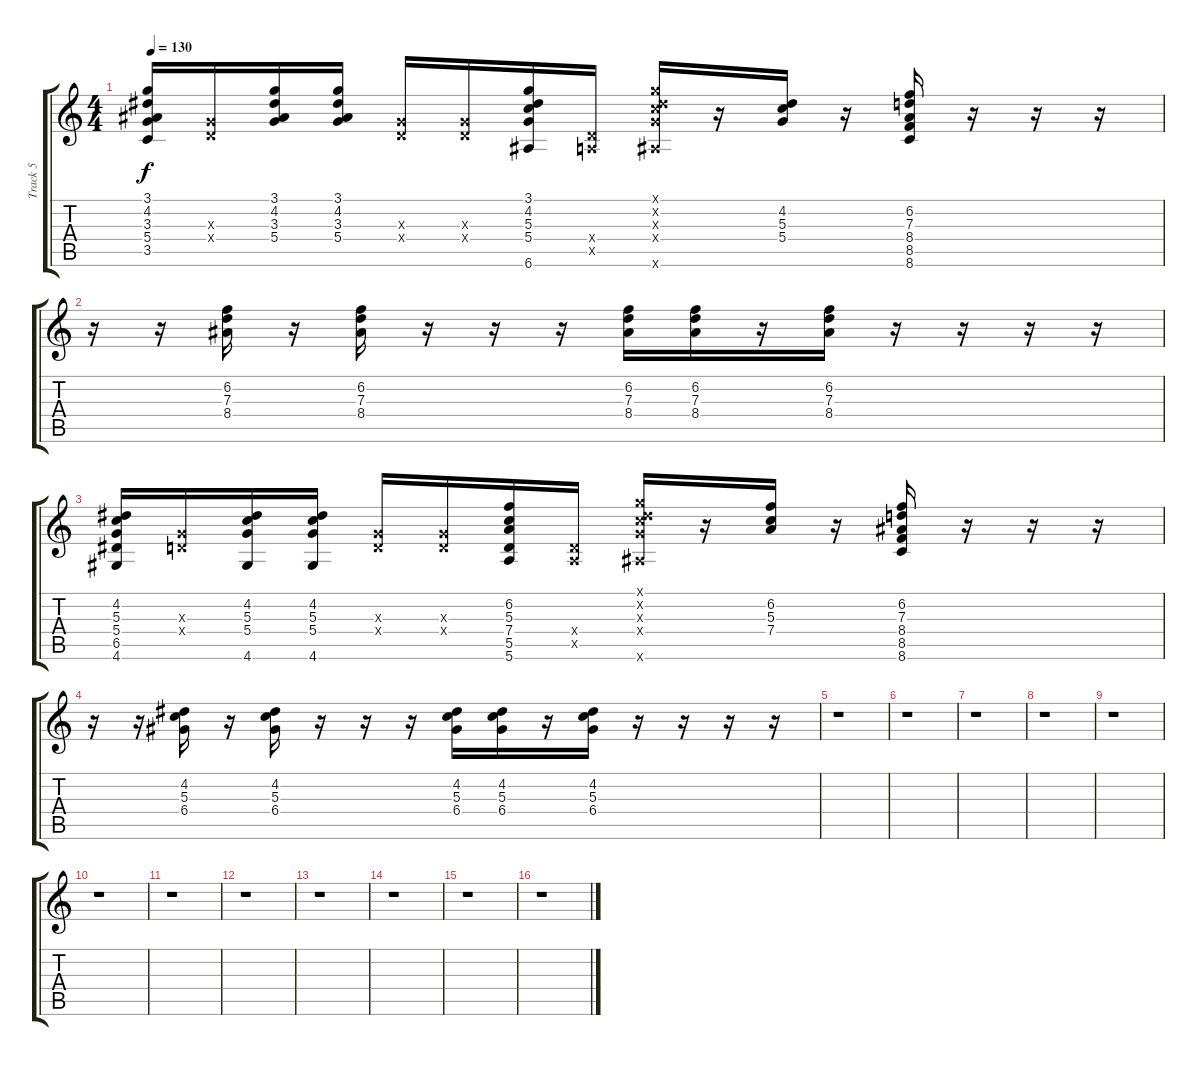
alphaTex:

\track ("Track 5" "Track 5") {instrument overdrivenguitar}
\staff {score tabs}
\tuning (E4 B3 G3 D3 A2 E2) {hide}
\ts (4 4)
\tempo 130
\clef g2
\ks c
(3.1 4.2 3.3 5.4 3.5).16{dy f} (0.3{x} 0.4{x}).16 (3.1 4.2 3.3 5.4).16 (3.1 4.2 3.3 5.4).16 (0.3{x} 0.4{x}).16 (0.3{x} 0.4{x}).16 (3.1 4.2 5.3 5.4 6.6).16 (0.4{x} 0.5{x}).16 (3.1{x} 4.2{x} 5.3{x} 5.4{x} 6.6{x}).16 r.16 (4.2 5.3 5.4).16 r.16 (6.2 7.3 8.4 8.5 8.6).16 r.16 r.16 r.16 |
r.16 r.16 (6.2 7.3 8.4).16 r.16 (6.2 7.3 8.4).16 r.16 r.16 r.16 (6.2 7.3 8.4).16 (6.2 7.3 8.4).16 r.16 (6.2 7.3 8.4).16 r.16 r.16 r.16 r.16 |
(4.2 5.3 5.4 6.5 4.6).16 (0.3{x} 0.4{x}).16 (4.2 5.3 5.4 4.6).16 (4.2 5.3 5.4 4.6).16 (0.3{x} 0.4{x}).16 (0.3{x} 0.4{x}).16 (6.2 5.3 7.4 5.5 5.6).16 (0.4{x} 0.5{x}).16 (3.1{x} 4.2{x} 5.3{x} 5.4{x} 6.6{x}).16 r.16 (6.2 5.3 7.4).16 r.16 (6.2 7.3 8.4 8.5 8.6).16 r.16 r.16 r.16 |
r.16 r.16 (4.2 5.3 6.4).16 r.16 (4.2 5.3 6.4).16 r.16 r.16 r.16 (4.2 5.3 6.4).16 (4.2 5.3 6.4).16 r.16 (4.2 5.3 6.4).16 r.16 r.16 r.16 r.16 |
r.1 |
r.1 |
r.1 |
r.1 |
r.1 |
r.1 |
r.1 |
r.1 |
r.1 |
r.1 |
r.1 |
r.1
